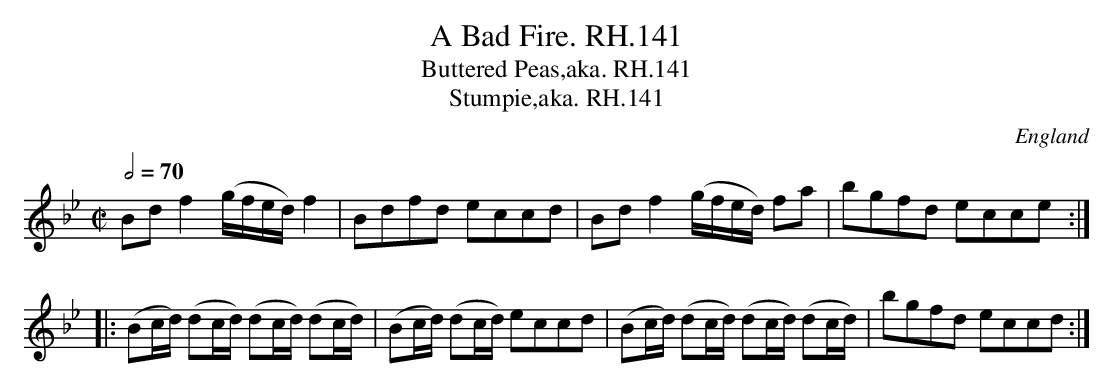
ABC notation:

X:1
T:Bad Fire. RH.141, A
T:Buttered Peas,aka. RH.141
T:Stumpie,aka. RH.141
O:England
M:C|
L:1/8
Q:1/2=70
K:Bb
Bdf2(g/f/e/d/)f2|Bdfd eccd|\
Bdf2(g/f/e/d/) fa|bgfd ecce:|
|:(Bc/d/) (dc/d/) (dc/d/) (dc/d/)|\
(Bc/d/) (dc/d/) eccd|\
(Bc/d/) (dc/d/) (dc/d/) (dc/d/)|bgfd eccd:|
